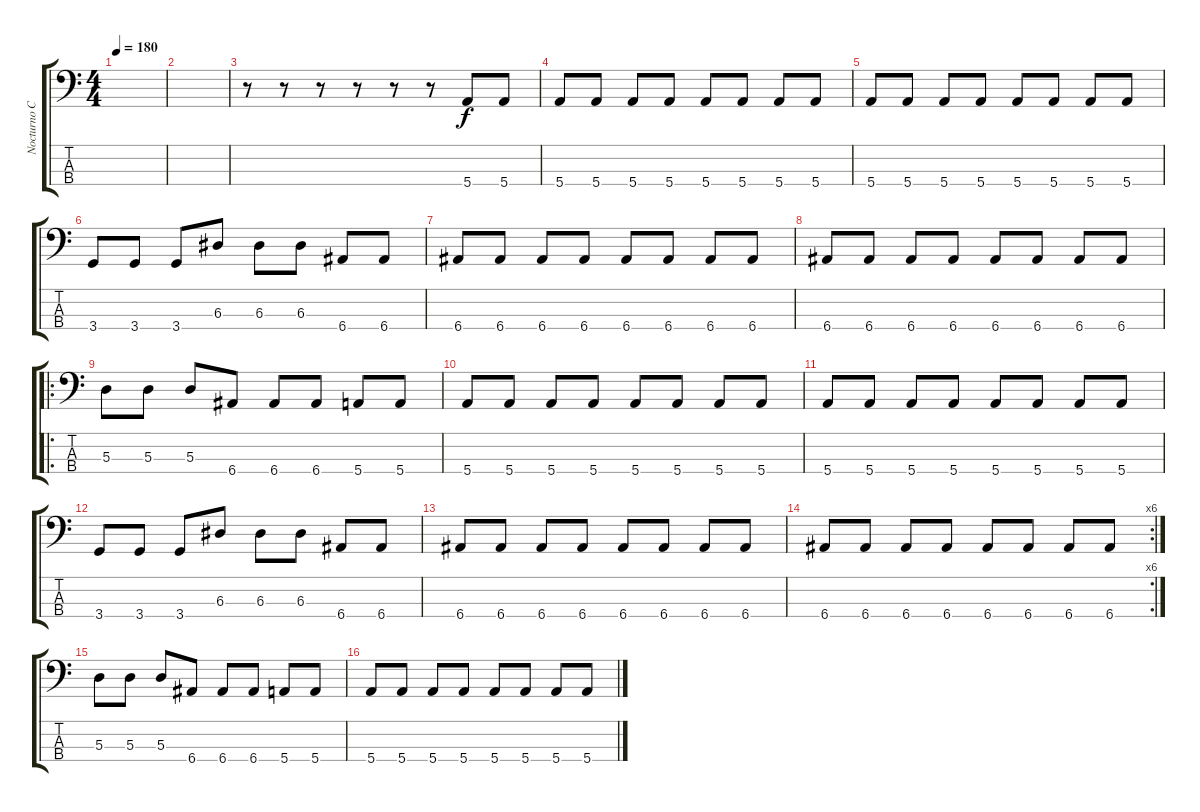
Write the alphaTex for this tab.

\track ("Nocturno Culto" "Nocturno C") {instrument electricbasspick}
\staff {score tabs}
\tuning (G2 D2 A1 E1) {hide}
\ts (4 4)
\tempo 180
\clef f4
\ks c
|
|
r.8 r.8 r.8 r.8 r.8 r.8 5.4.8 5.4.8 |
5.4.8 5.4.8 5.4.8 5.4.8 5.4.8 5.4.8 5.4.8 5.4.8 |
5.4.8 5.4.8 5.4.8 5.4.8 5.4.8 5.4.8 5.4.8 5.4.8 |
3.4.8 3.4.8 3.4.8 6.3.8 6.3.8 6.3.8 6.4.8 6.4.8 |
6.4.8 6.4.8 6.4.8 6.4.8 6.4.8 6.4.8 6.4.8 6.4.8 |
6.4.8 6.4.8 6.4.8 6.4.8 6.4.8 6.4.8 6.4.8 6.4.8 |
\ro
5.3.8 5.3.8 5.3.8 6.4.8 6.4.8 6.4.8 5.4.8 5.4.8 |
5.4.8 5.4.8 5.4.8 5.4.8 5.4.8 5.4.8 5.4.8 5.4.8 |
5.4.8 5.4.8 5.4.8 5.4.8 5.4.8 5.4.8 5.4.8 5.4.8 |
3.4.8 3.4.8 3.4.8 6.3.8 6.3.8 6.3.8 6.4.8 6.4.8 |
6.4.8 6.4.8 6.4.8 6.4.8 6.4.8 6.4.8 6.4.8 6.4.8 |
\rc 6
6.4.8 6.4.8 6.4.8 6.4.8 6.4.8 6.4.8 6.4.8 6.4.8 |
5.3.8 5.3.8 5.3.8 6.4.8 6.4.8 6.4.8 5.4.8 5.4.8 |
5.4.8 5.4.8 5.4.8 5.4.8 5.4.8 5.4.8 5.4.8 5.4.8
